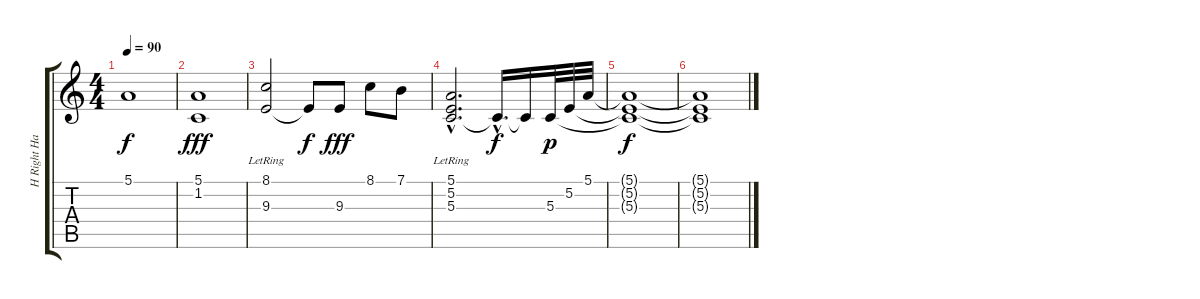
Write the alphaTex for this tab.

\track ("H Right Hand" "H Right Ha") {instrument harpsichord}
\staff {score tabs}
\tuning (E4 B3 G3 D3 A2 E2) {hide}
\ts (4 4)
\tempo 90
\clef g2
\ks c
5.1.1{dy f} |
(5.1 1.2).1{dy fff} |
(8.1{lr} 9.3).2 9.3{t}.8{dy f} 9.3.8{dy fff} 8.1.8 7.1.8 |
(5.1{hac lr} 5.2{hac lr} 5.3{hac}).2{d} 5.3{hac t}.16{d dy f} 5.3{t}.16 5.3.32{dy p} 5.2.32 5.1.32 |
(5.1{t} 5.2{t} 5.3{t}).1{dy f} |
(5.1{t} 5.2{t} 5.3{t}).1
